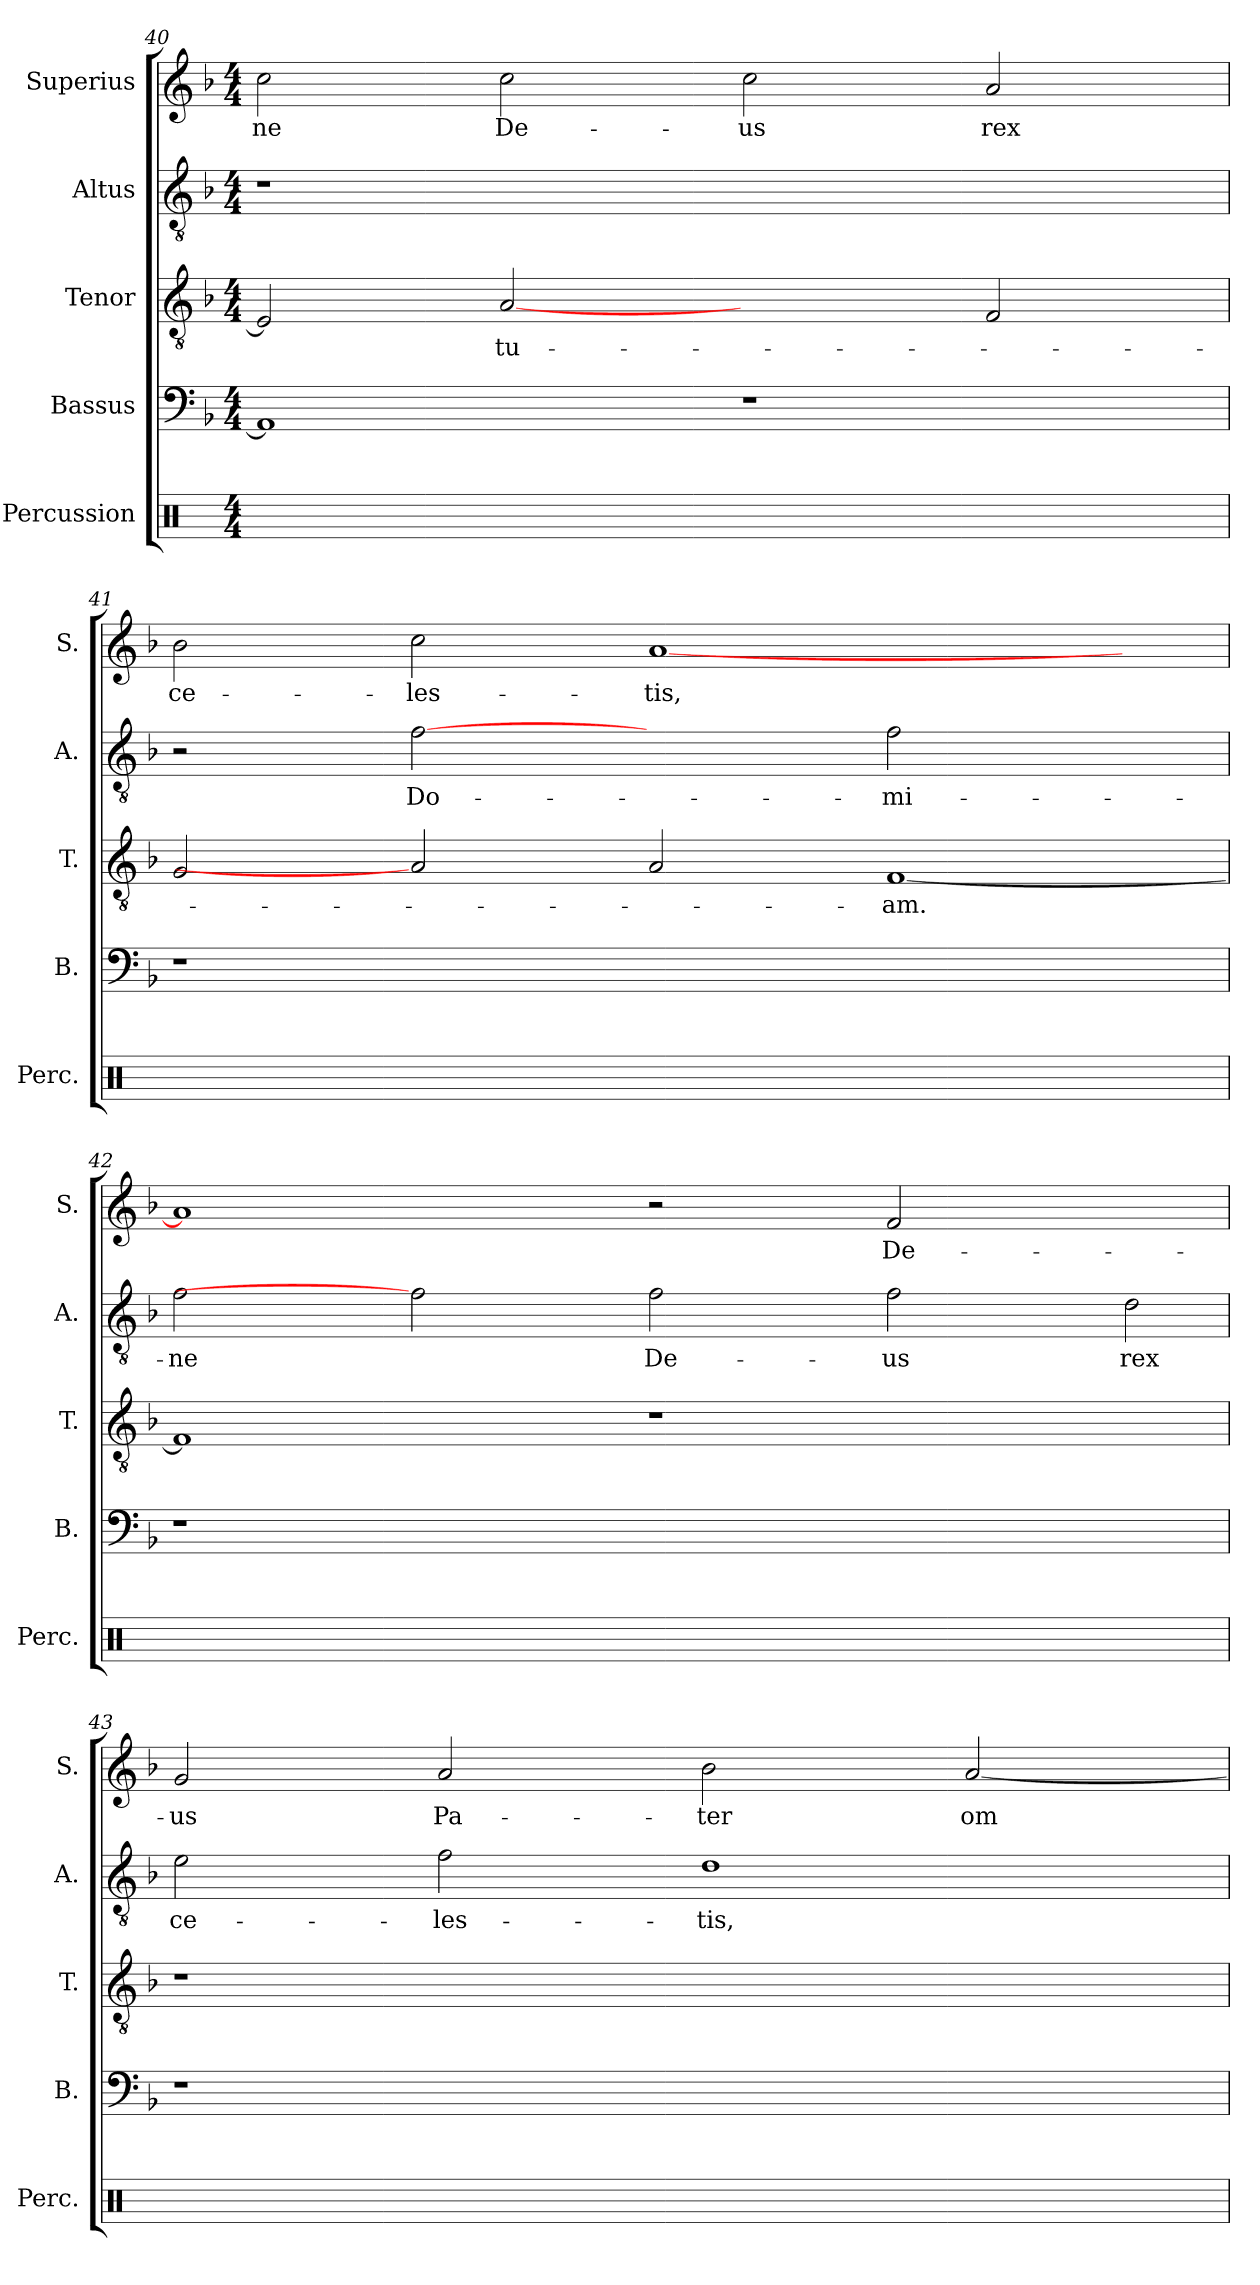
**kern	**kern	**kern	**text	**kern	**text	**kern	**text
*part5	*part4	*part3	*part3	*part2	*part2	*part1	*part1
*staff5	*staff4	*staff3	*staff3	*staff2	*staff2	*staff1	*staff1
*I"Percussion	*I"Bassus	*I"Tenor	*	*I"Altus	*	*I"Superius	*
*I'Perc.	*I'B.	*I'T.	*	*I'A.	*	*I'S.	*
*clefX	*clefF4	*clefGv2	*	*clefGv2	*	*clefG2	*
*	*	*ITrd7c12	*	*ITrd7c12	*	*	*
*k[]	*k[b-]	*k[b-]	*	*k[b-]	*	*k[b-]	*
*C:	*F:	*F:	*	*F:	*	*F:	*
*M4/4	*M4/4	*M4/4	*	*M4/4	*	*M4/4	*
=40	=40	=40	=40	=40	=40	=40	=40
!	!	!	!	!LO:N:vis=1	!	!	!
!	!	!	!	!	!	!	!LO:LY:b:color=#000000
16Rei/LLyy	1AAi]	2EEi/]	.	1r	.	2cci\	-ne
16Rei/yy	.	.	.	.	.	.	.
16Rei/yy	.	.	.	.	.	.	.
16Rei/JJyy	.	.	.	.	.	.	.
16Rei/LLyy	.	.	.	.	.	.	.
16Rei/yy	.	.	.	.	.	.	.
16Rei/yy	.	.	.	.	.	.	.
16Rei/JJyy	.	.	.	.	.	.	.
!	!	!	!LO:LY:b:color=#000000	!	!	!	!
!	!	!	!	!	!	!	!LO:LY:b:color=#000000
16Rei/LLyy	.	[2AAi	tu-	.	.	2cci\	De-
16Rei/yy	.	.	.	.	.	.	.
16Rei/yy	.	.	.	.	.	.	.
16Rei/JJyy	.	.	.	.	.	.	.
16Rei/LLyy	.	.	.	.	.	.	.
16Rei/yy	.	.	.	.	.	.	.
16Rei/yy	.	.	.	.	.	.	.
16Rei/JJyy	.	.	.	.	.	.	.
!	!	!	!	!	!	!	!LO:LY:b:color=#000000
16Rei/LLyy	1r	2ryy	.	1ryy	.	2cci\	-us
16Rei/yy	.	.	.	.	.	.	.
16Rei/yy	.	.	.	.	.	.	.
16Rei/JJyy	.	.	.	.	.	.	.
16Rei/LLyy	.	.	.	.	.	.	.
16Rei/yy	.	.	.	.	.	.	.
16Rei/yy	.	.	.	.	.	.	.
16Rei/JJyy	.	.	.	.	.	.	.
!	!	!	!	!	!	!	!LO:LY:b:color=#000000
16Rei/LLyy	.	2FFi/	.	.	.	2ai/	rex
16Rei/yy	.	.	.	.	.	.	.
16Rei/yy	.	.	.	.	.	.	.
16Rei/JJyy	.	.	.	.	.	.	.
16Rei/LLyy	.	.	.	.	.	.	.
16Rei/yy	.	.	.	.	.	.	.
16Rei/yy	.	.	.	.	.	.	.
16Rei/JJyy	.	.	.	.	.	.	.
=41	=41	=41	=41	=41	=41	=41	=41
!	!LO:N:vis=1	!	!	!	!	!	!
!	!	!	!	!	!	!	!LO:LY:b:color=#000000
16Rei/LLyy	1r	2GGi/	.	2r	.	2b-i\	ce-
16Rei/yy	.	.	.	.	.	.	.
16Rei/yy	.	.	.	.	.	.	.
16Rei/JJyy	.	.	.	.	.	.	.
16Rei/LLyy	.	.	.	.	.	.	.
16Rei/yy	.	.	.	.	.	.	.
16Rei/yy	.	.	.	.	.	.	.
16Rei/JJyy	.	.	.	.	.	.	.
!	!	!	!	!	!LO:LY:b:color=#000000	!	!
!	!	!	!	!	!	!	!LO:LY:b:color=#000000
16Rei/LLyy	.	2AAi]	.	[2Fi	Do-	2cci\	-les-
16Rei/yy	.	.	.	.	.	.	.
16Rei/yy	.	.	.	.	.	.	.
16Rei/JJyy	.	.	.	.	.	.	.
16Rei/LLyy	.	.	.	.	.	.	.
16Rei/yy	.	.	.	.	.	.	.
16Rei/yy	.	.	.	.	.	.	.
16Rei/JJyy	.	.	.	.	.	.	.
!	!	!	!	!	!	!	!LO:LY:b:color=#000000
16Rei/LLyy	1.ryy	2AAi/	.	2ryy	.	[<1ai	-tis,
16Rei/yy	.	.	.	.	.	.	.
16Rei/yy	.	.	.	.	.	.	.
16Rei/JJyy	.	.	.	.	.	.	.
16Rei/LLyy	.	.	.	.	.	.	.
16Rei/yy	.	.	.	.	.	.	.
16Rei/yy	.	.	.	.	.	.	.
16Rei/JJyy	.	.	.	.	.	.	.
!	!	!	!LO:LY:b:color=#000000	!	!	!	!
!	!	!	!	!	!LO:LY:b:color=#000000	!	!
16Rei/LLyy	.	[<1FFi	-am.	2Fi\	-mi-	.	.
16Rei/yy	.	.	.	.	.	.	.
16Rei/yy	.	.	.	.	.	.	.
16Rei/JJyy	.	.	.	.	.	.	.
16Rei/LLyy	.	.	.	.	.	.	.
16Rei/yy	.	.	.	.	.	.	.
16Rei/yy	.	.	.	.	.	.	.
16Rei/JJyy	.	.	.	.	.	.	.
2ryy	.	.	.	2ryy	.	2ryy	.
=42	=42	=42	=42	=42	=42	=42	=42
!	!LO:N:vis=1	!	!	!	!	!	!
!	!	!	!	!	!LO:LY:b:color=#000000	!	!
16Rei/LLyy	1r	1FFi]	.	2Fi\	-ne	1ai]	.
16Rei/yy	.	.	.	.	.	.	.
16Rei/yy	.	.	.	.	.	.	.
16Rei/JJyy	.	.	.	.	.	.	.
16Rei/LLyy	.	.	.	.	.	.	.
16Rei/yy	.	.	.	.	.	.	.
16Rei/yy	.	.	.	.	.	.	.
16Rei/JJyy	.	.	.	.	.	.	.
16Rei/LLyy	.	.	.	2Fi]	.	.	.
16Rei/yy	.	.	.	.	.	.	.
16Rei/yy	.	.	.	.	.	.	.
16Rei/JJyy	.	.	.	.	.	.	.
16Rei/LLyy	.	.	.	.	.	.	.
16Rei/yy	.	.	.	.	.	.	.
16Rei/yy	.	.	.	.	.	.	.
16Rei/JJyy	.	.	.	.	.	.	.
!	!	!	!	!	!LO:LY:b:color=#000000	!	!
16Rei/LLyy	1.ryy	1r	.	2Fi\	De-	2r	.
16Rei/yy	.	.	.	.	.	.	.
16Rei/yy	.	.	.	.	.	.	.
16Rei/JJyy	.	.	.	.	.	.	.
16Rei/LLyy	.	.	.	.	.	.	.
16Rei/yy	.	.	.	.	.	.	.
16Rei/yy	.	.	.	.	.	.	.
16Rei/JJyy	.	.	.	.	.	.	.
!	!	!	!	!	!LO:LY:b:color=#000000	!	!
!	!	!	!	!	!	!	!LO:LY:b:color=#000000
16Rei/LLyy	.	.	.	2Fi\	-us	2fi/	De-
16Rei/yy	.	.	.	.	.	.	.
16Rei/yy	.	.	.	.	.	.	.
16Rei/JJyy	.	.	.	.	.	.	.
16Rei/LLyy	.	.	.	.	.	.	.
16Rei/yy	.	.	.	.	.	.	.
16Rei/yy	.	.	.	.	.	.	.
16Rei/JJyy	.	.	.	.	.	.	.
!	!	!	!	!	!LO:LY:b:color=#000000	!	!
2ryy	.	2ryy	.	2Di\	rex	2ryy	.
!!LO:PB:g=z
=43	=43	=43	=43	=43	=43	=43	=43
!	!LO:N:vis=1	!LO:N:vis=1	!	!	!	!	!
!	!	!	!	!	!LO:LY:b:color=#000000	!	!
!	!	!	!	!	!	!	!LO:LY:b:color=#000000
16Rei/LLyy	1r	1r	.	2Ei\	ce-	2gi/	-us
16Rei/yy	.	.	.	.	.	.	.
16Rei/yy	.	.	.	.	.	.	.
16Rei/JJyy	.	.	.	.	.	.	.
16Rei/LLyy	.	.	.	.	.	.	.
16Rei/yy	.	.	.	.	.	.	.
16Rei/yy	.	.	.	.	.	.	.
16Rei/JJyy	.	.	.	.	.	.	.
!	!	!	!	!	!LO:LY:b:color=#000000	!	!
!	!	!	!	!	!	!	!LO:LY:b:color=#000000
16Rei/LLyy	.	.	.	2Fi\	-les-	2ai/	Pa-
16Rei/yy	.	.	.	.	.	.	.
16Rei/yy	.	.	.	.	.	.	.
16Rei/JJyy	.	.	.	.	.	.	.
16Rei/LLyy	.	.	.	.	.	.	.
16Rei/yy	.	.	.	.	.	.	.
16Rei/yy	.	.	.	.	.	.	.
16Rei/JJyy	.	.	.	.	.	.	.
!	!	!	!	!	!LO:LY:b:color=#000000	!	!
!	!	!	!	!	!	!	!LO:LY:b:color=#000000
16Rei/LLyy	1ryy	1ryy	.	1Di	-tis,	2b-i\	-ter
16Rei/yy	.	.	.	.	.	.	.
16Rei/yy	.	.	.	.	.	.	.
16Rei/JJyy	.	.	.	.	.	.	.
16Rei/LLyy	.	.	.	.	.	.	.
16Rei/yy	.	.	.	.	.	.	.
16Rei/yy	.	.	.	.	.	.	.
16Rei/JJyy	.	.	.	.	.	.	.
!	!	!	!	!	!	!	!LO:LY:b:color=#000000
16Rei/LLyy	.	.	.	.	.	[<2ai/	om-
16Rei/yy	.	.	.	.	.	.	.
16Rei/yy	.	.	.	.	.	.	.
16Rei/JJyy	.	.	.	.	.	.	.
16Rei/LLyy	.	.	.	.	.	.	.
16Rei/yy	.	.	.	.	.	.	.
16Rei/yy	.	.	.	.	.	.	.
16Rei/JJyy	.	.	.	.	.	.	.
=	=	=	=	=	=	=	=
*-	*-	*-	*-	*-	*-	*-	*-
